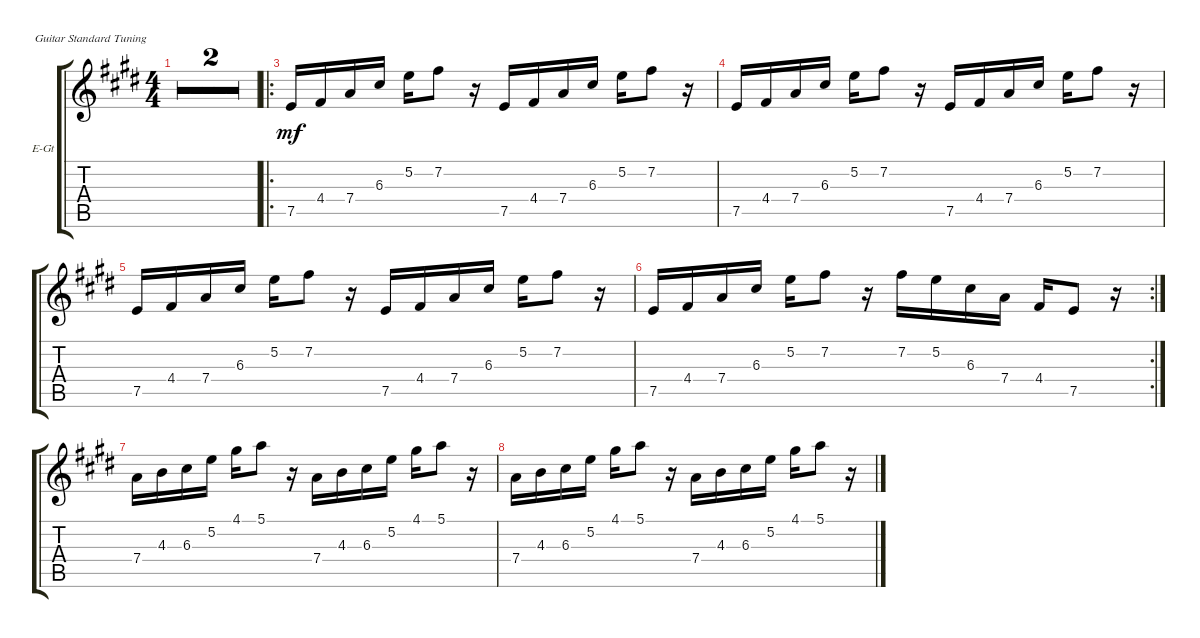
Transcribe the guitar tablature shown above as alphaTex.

\defaultSystemsLayout 4
\bracketExtendMode groupsimilarinstruments
\firstSystemTrackNameOrientation horizontal
\otherSystemsTrackNameOrientation horizontal
\track ("Electric Guitar" "E-Gt") {multiBarRest instrument distortionguitar}
\staff {score tabs}
\tuning (E4 B3 G3 D3 A2 E2)
\ts (4 4)
\tempo 111
\clef g2
\ks e
r.1{dy ppp} |
r.1 |
\ro
7.5.16{dy mf} 4.4.16 7.4.16 6.3.16 5.2.16 7.2.8 r.16 7.5.16 4.4.16 7.4.16 6.3.16 5.2.16 7.2.8 r.16 |
7.5.16 4.4.16 7.4.16 6.3.16 5.2.16 7.2.8 r.16 7.5.16 4.4.16 7.4.16 6.3.16 5.2.16 7.2.8 r.16 |
7.5.16 4.4.16 7.4.16 6.3.16 5.2.16 7.2.8 r.16 7.5.16 4.4.16 7.4.16 6.3.16 5.2.16 7.2.8 r.16 |
\rc 2
7.5.16 4.4.16 7.4.16 6.3.16 5.2.16 7.2.8 r.16 7.2.16 5.2.16 6.3.16 7.4.16 4.4.16 7.5.8 r.16 |
7.4.16 4.3.16 6.3.16 5.2.16 4.1.16 5.1.8 r.16 7.4.16 4.3.16 6.3.16 5.2.16 4.1.16 5.1.8 r.16 |
7.4.16 4.3.16 6.3.16 5.2.16 4.1.16 5.1.8 r.16 7.4.16 4.3.16 6.3.16 5.2.16 4.1.16 5.1.8 r.16
